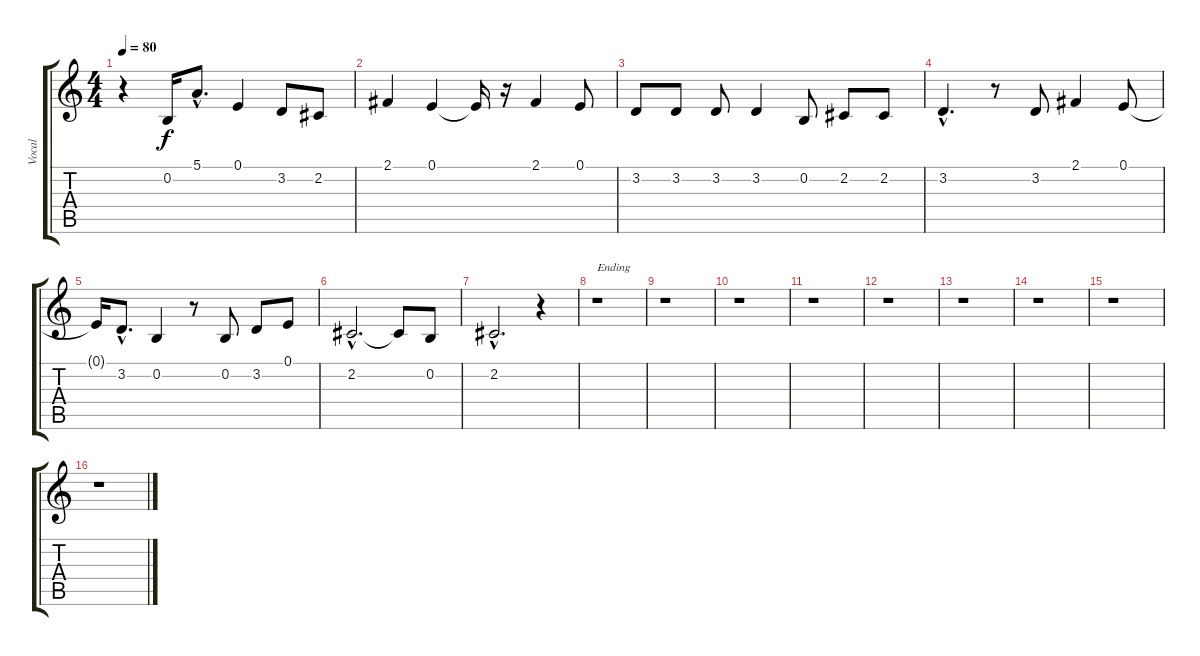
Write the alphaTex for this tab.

\track ("Vocal" "Vocal") {instrument clarinet}
\staff {score tabs}
\tuning (E4 B3 G3 D3 A2 E2) {hide}
\ts (4 4)
\tempo 80
\clef g2
\ks c
r.4{dy f} 0.2.16 5.1{hac}.8{d} 0.1.4 3.2.8 2.2.8 |
2.1.4 0.1.4 0.1{t}.16 r.16 2.1.4 0.1.8 |
3.2.8 3.2.8 3.2.8 3.2.4 0.2.8 2.2.8 2.2.8 |
3.2{hac}.4{d} r.8 3.2.8 2.1.4 0.1.8 |
0.1{t}.16 3.2{hac}.8{d} 0.2.4 r.8 0.2.8 3.2.8 0.1.8 |
2.2{hac}.2{d} 2.2{t}.8 0.2.8 |
2.2{hac}.2{d} r.4 |
r.1{txt "Ending"} |
r.1 |
r.1 |
r.1 |
r.1 |
r.1 |
r.1 |
r.1 |
r.1
